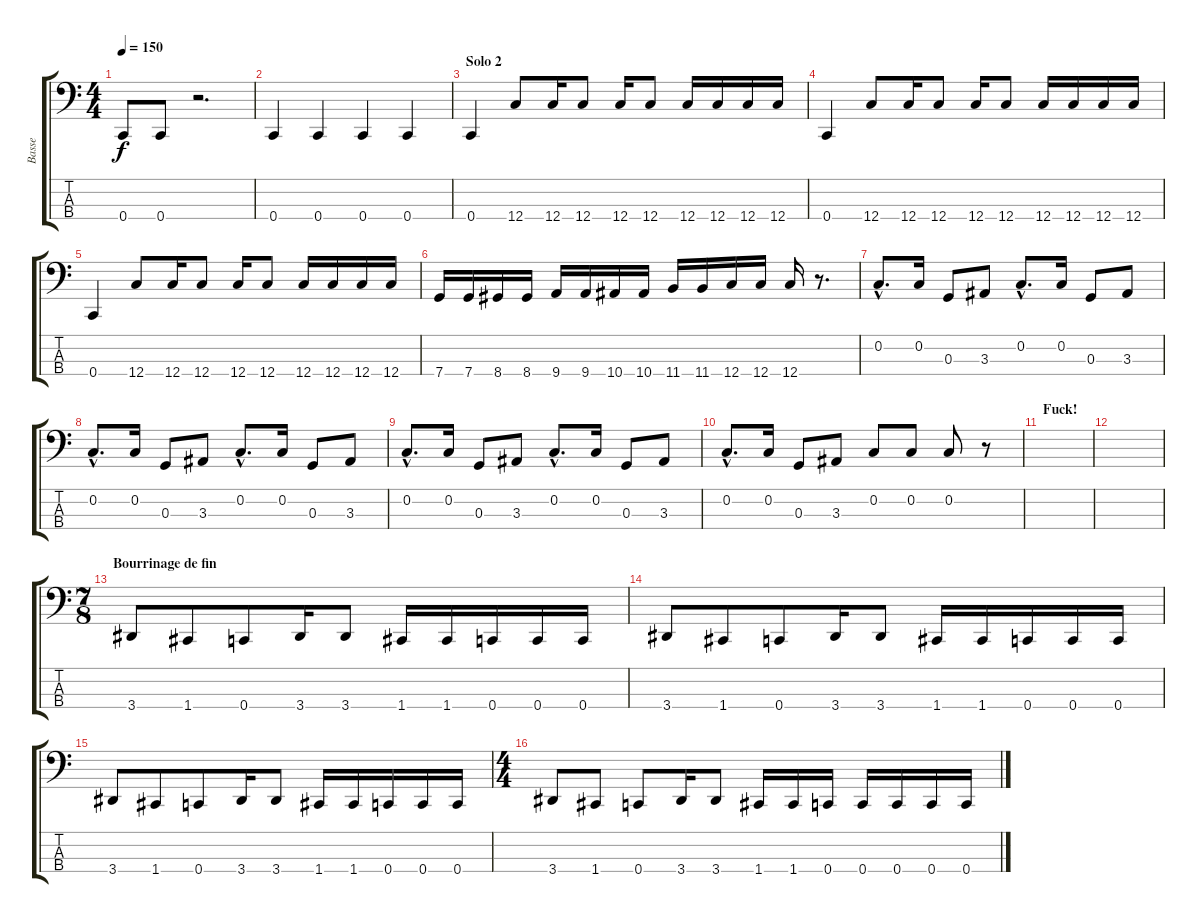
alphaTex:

\track ("Basse" "Basse") {instrument electricbasspick}
\staff {score tabs}
\tuning (F2 C2 G1 C1) {hide}
\ts (4 4)
\tempo 150
\clef f4
\ks c
0.4.8{dy f} 0.4.8 r.2{d} |
0.4.4 0.4.4 0.4.4 0.4.4 |
\section ("" "Solo 2")
0.4.4 12.4.8 12.4.16 12.4.8 12.4.16 12.4.8 12.4.16 12.4.16 12.4.16 12.4.16 |
0.4.4 12.4.8 12.4.16 12.4.8 12.4.16 12.4.8 12.4.16 12.4.16 12.4.16 12.4.16 |
0.4.4 12.4.8 12.4.16 12.4.8 12.4.16 12.4.8 12.4.16 12.4.16 12.4.16 12.4.16 |
7.4.16 7.4.16 8.4.16 8.4.16 9.4.16 9.4.16 10.4.16 10.4.16 11.4.16 11.4.16 12.4.16 12.4.16 12.4.16 r.8{d} |
0.2{hac}.8{d} 0.2.16 0.3.8 3.3.8 0.2{hac}.8{d} 0.2.16 0.3.8 3.3.8 |
0.2{hac}.8{d} 0.2.16 0.3.8 3.3.8 0.2{hac}.8{d} 0.2.16 0.3.8 3.3.8 |
0.2{hac}.8{d} 0.2.16 0.3.8 3.3.8 0.2{hac}.8{d} 0.2.16 0.3.8 3.3.8 |
0.2{hac}.8{d} 0.2.16 0.3.8 3.3.8 0.2.8 0.2.8 0.2.8 r.8 |
\section ("" "Fuck!")
|
|
\ts (7 8)
\section ("" "Bourrinage de fin")
3.4.8 1.4.8 0.4.8 3.4.16 3.4.8 1.4.16 1.4.16 0.4.16 0.4.16 0.4.16 |
3.4.8 1.4.8 0.4.8 3.4.16 3.4.8 1.4.16 1.4.16 0.4.16 0.4.16 0.4.16 |
3.4.8 1.4.8 0.4.8 3.4.16 3.4.8 1.4.16 1.4.16 0.4.16 0.4.16 0.4.16 |
\ts (4 4)
3.4.8 1.4.8 0.4.8 3.4.16 3.4.8 1.4.16 1.4.16 0.4.16 0.4.16 0.4.16 0.4.16 0.4.16
